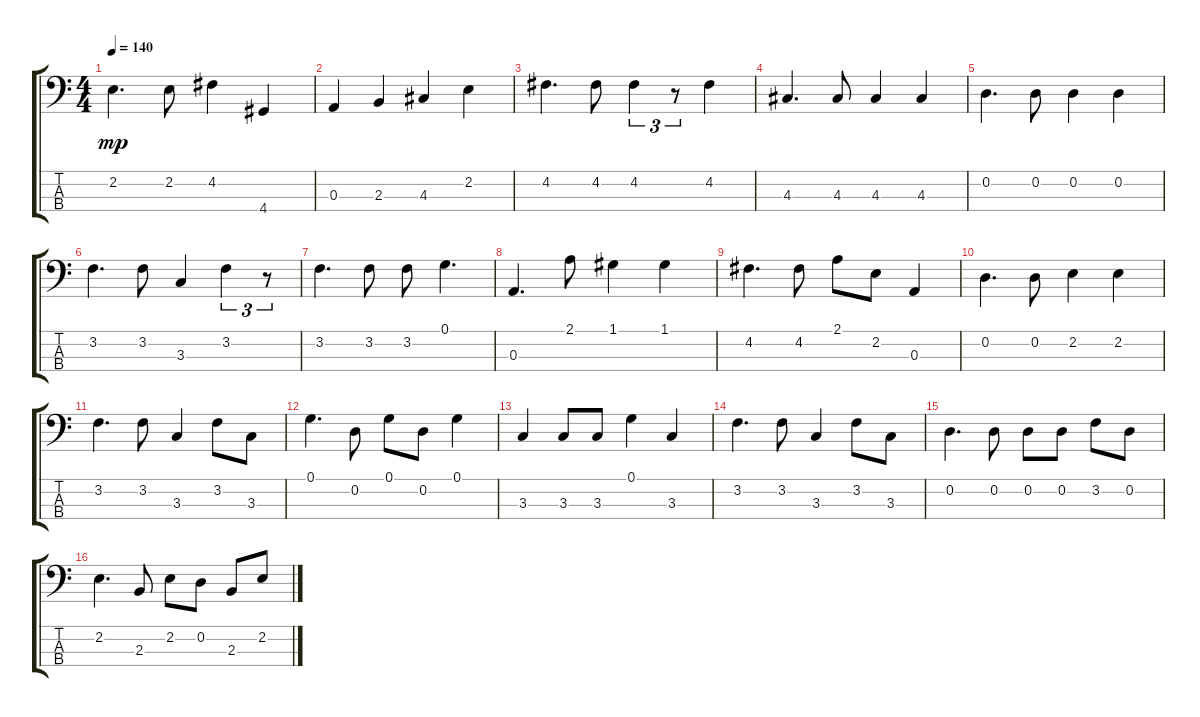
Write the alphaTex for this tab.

\track "" {instrument electricbassfinger}
\staff {score tabs}
\tuning (G2 D2 A1 E1) {hide}
\ts (4 4)
\tempo 140
\clef f4
\ks c
2.2.4{d dy mp} 2.2.8 4.2.4 4.4.4 |
0.3.4 2.3.4 4.3.4 2.2.4 |
4.2.4{d} 4.2.8 4.2.4{tu (3 2)} r.8{tu (3 2)} 4.2.4 |
4.3.4{d} 4.3.8 4.3.4 4.3.4 |
0.2.4{d} 0.2.8 0.2.4 0.2.4 |
3.2.4{d} 3.2.8 3.3.4 3.2.4{tu (3 2)} r.8{tu (3 2)} |
3.2.4{d} 3.2.8 3.2.8 0.1.4{d} |
0.3.4{d} 2.1.8 1.1.4 1.1.4 |
4.2.4{d} 4.2.8 2.1.8 2.2.8 0.3.4 |
0.2.4{d} 0.2.8 2.2.4 2.2.4 |
3.2.4{d} 3.2.8 3.3.4 3.2.8 3.3.8 |
0.1.4{d} 0.2.8 0.1.8 0.2.8 0.1.4 |
3.3.4 3.3.8 3.3.8 0.1.4 3.3.4 |
3.2.4{d} 3.2.8 3.3.4 3.2.8 3.3.8 |
0.2.4{d} 0.2.8 0.2.8 0.2.8 3.2.8 0.2.8 |
2.2.4{d} 2.3.8 2.2.8 0.2.8 2.3.8 2.2.8
